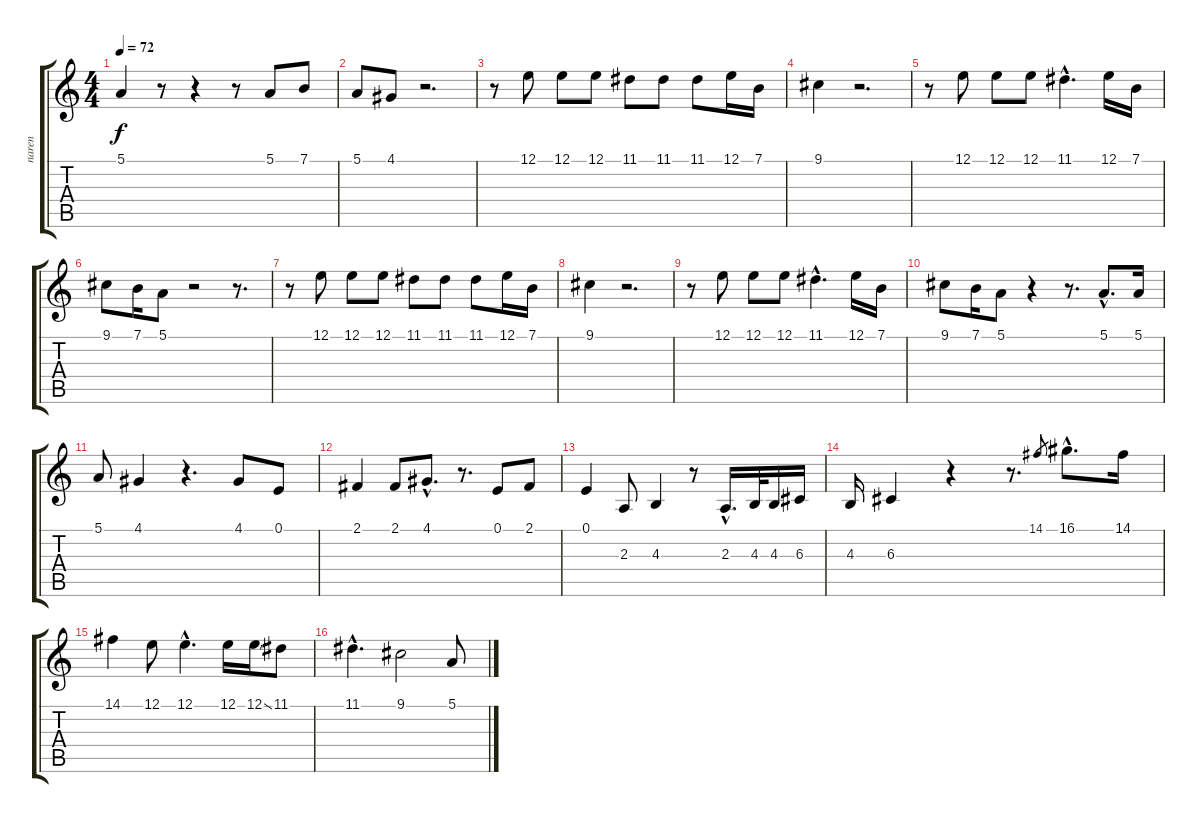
\track ("naren" "naren") {instrument choiraahs}
\staff {score tabs}
\tuning (E4 B3 G3 D3 A2 E2) {hide}
\ts (4 4)
\tempo 72
\clef g2
\ks c
5.1.4{dy f} r.8 r.4 r.8 5.1.8 7.1.8 |
5.1.8 4.1.8 r.2{d} |
r.8 12.1.8 12.1.8 12.1.8 11.1.8 11.1.8 11.1.8 12.1.16 7.1.16 |
9.1.4 r.2{d} |
r.8 12.1.8 12.1.8 12.1.8 11.1{hac}.4{d} 12.1.16 7.1.16 |
9.1.8 7.1.16 5.1.8 r.2 r.8{d} |
r.8 12.1.8 12.1.8 12.1.8 11.1.8 11.1.8 11.1.8 12.1.16 7.1.16 |
9.1.4 r.2{d} |
r.8 12.1.8 12.1.8 12.1.8 11.1{hac}.4{d} 12.1.16 7.1.16 |
9.1.8 7.1.16 5.1.8 r.4 r.8{d} 5.1{hac}.8{d} 5.1.16 |
5.1.8 4.1.4 r.4{d} 4.1.8 0.1.8 |
2.1.4 2.1.8 4.1{hac}.8{d} r.8{d} 0.1.8 2.1.8 |
0.1.4 2.3.8 4.3.4 r.8 2.3{hac}.16{d} 4.3.32 4.3.16 6.3.16 |
4.3.16 6.3.4 r.4 r.8{d} 14.1.8{gr} 16.1{hac}.8{d} 14.1.16 |
14.1.4 12.1.8 12.1{hac}.4{d} 12.1.16 12.1{ss}.16 11.1.8 |
11.1{hac}.4{d} 9.1.2 5.1.8
